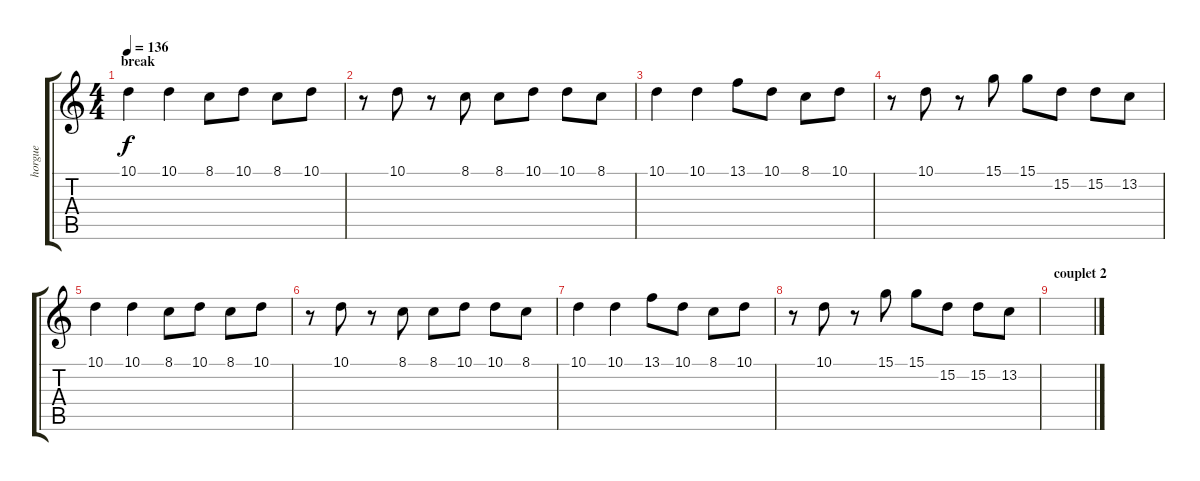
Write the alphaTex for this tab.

\track ("horgue" "horgue") {instrument drawbarorgan}
\staff {score tabs}
\tuning (E4 B3 G3 D3 A2 E2) {hide}
\ts (4 4)
\section ("" "break")
\tempo 136
\clef g2
\ks c
10.1.4{dy f} 10.1.4 8.1.8 10.1.8 8.1.8 10.1.8 |
r.8 10.1.8 r.8 8.1.8 8.1.8 10.1.8 10.1.8 8.1.8 |
10.1.4 10.1.4 13.1.8 10.1.8 8.1.8 10.1.8 |
r.8 10.1.8 r.8 15.1.8 15.1.8 15.2.8 15.2.8 13.2.8 |
10.1.4 10.1.4 8.1.8 10.1.8 8.1.8 10.1.8 |
r.8 10.1.8 r.8 8.1.8 8.1.8 10.1.8 10.1.8 8.1.8 |
10.1.4 10.1.4 13.1.8 10.1.8 8.1.8 10.1.8 |
r.8 10.1.8 r.8 15.1.8 15.1.8 15.2.8 15.2.8 13.2.8 |
\section ("" "couplet 2")
